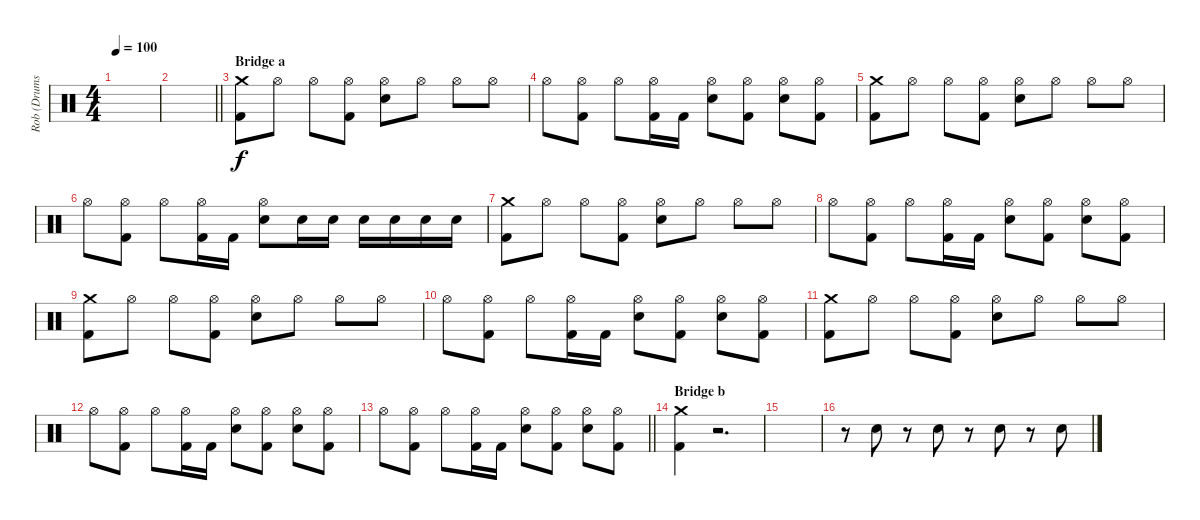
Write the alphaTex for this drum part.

\track ("Rob (Drums)" "Rob (Drums") {instrument percussion}
\staff {score}
\articulation defaults
\ts (4 4)
\tempo 100
\clef neutral
\ks c
|
\barLineRight lightlight
|
\section ("" "Bridge a")
("Crash medium (hit)" "Kick (hit) 2").8 "Hi-Hat (open)".8 "Hi-Hat (open)".8 ("Hi-Hat (open)" "Kick (hit) 2").8 ("Hi-Hat (open)" "Electric Snare (hit)").8 "Hi-Hat (open)".8 "Hi-Hat (open)".8 "Hi-Hat (open)".8 |
"Hi-Hat (open)".8 ("Hi-Hat (open)" "Kick (hit) 2").8 "Hi-Hat (open)".8 ("Hi-Hat (open)" "Kick (hit) 2").16 "Kick (hit) 2".16 ("Hi-Hat (open)" "Electric Snare (hit)").8 ("Hi-Hat (open)" "Kick (hit) 2").8 ("Hi-Hat (open)" "Electric Snare (hit)").8 ("Hi-Hat (open)" "Kick (hit) 2").8 |
("Crash medium (hit)" "Kick (hit) 2").8 "Hi-Hat (open)".8 "Hi-Hat (open)".8 ("Hi-Hat (open)" "Kick (hit) 2").8 ("Hi-Hat (open)" "Electric Snare (hit)").8 "Hi-Hat (open)".8 "Hi-Hat (open)".8 "Hi-Hat (open)".8 |
"Hi-Hat (open)".8 ("Hi-Hat (open)" "Kick (hit) 2").8 "Hi-Hat (open)".8 ("Hi-Hat (open)" "Kick (hit) 2").16 "Kick (hit) 2".16 ("Hi-Hat (open)" "Electric Snare (hit)").8 "Electric Snare (hit)".16 "Electric Snare (hit)".16 "Electric Snare (hit)".16 "Electric Snare (hit)".16 "Electric Snare (hit)".16 "Electric Snare (hit)".16 |
("Crash medium (hit)" "Kick (hit) 2").8 "Hi-Hat (open)".8 "Hi-Hat (open)".8 ("Hi-Hat (open)" "Kick (hit) 2").8 ("Hi-Hat (open)" "Electric Snare (hit)").8 "Hi-Hat (open)".8 "Hi-Hat (open)".8 "Hi-Hat (open)".8 |
"Hi-Hat (open)".8 ("Hi-Hat (open)" "Kick (hit) 2").8 "Hi-Hat (open)".8 ("Hi-Hat (open)" "Kick (hit) 2").16 "Kick (hit) 2".16 ("Hi-Hat (open)" "Electric Snare (hit)").8 ("Hi-Hat (open)" "Kick (hit) 2").8 ("Hi-Hat (open)" "Electric Snare (hit)").8 ("Hi-Hat (open)" "Kick (hit) 2").8 |
("Crash medium (hit)" "Kick (hit) 2").8 "Hi-Hat (open)".8 "Hi-Hat (open)".8 ("Hi-Hat (open)" "Kick (hit) 2").8 ("Hi-Hat (open)" "Electric Snare (hit)").8 "Hi-Hat (open)".8 "Hi-Hat (open)".8 "Hi-Hat (open)".8 |
"Hi-Hat (open)".8 ("Hi-Hat (open)" "Kick (hit) 2").8 "Hi-Hat (open)".8 ("Hi-Hat (open)" "Kick (hit) 2").16 "Kick (hit) 2".16 ("Hi-Hat (open)" "Electric Snare (hit)").8 ("Hi-Hat (open)" "Kick (hit) 2").8 ("Hi-Hat (open)" "Electric Snare (hit)").8 ("Hi-Hat (open)" "Kick (hit) 2").8 |
("Crash medium (hit)" "Kick (hit) 2").8 "Hi-Hat (open)".8 "Hi-Hat (open)".8 ("Hi-Hat (open)" "Kick (hit) 2").8 ("Hi-Hat (open)" "Electric Snare (hit)").8 "Hi-Hat (open)".8 "Hi-Hat (open)".8 "Hi-Hat (open)".8 |
"Hi-Hat (open)".8 ("Hi-Hat (open)" "Kick (hit) 2").8 "Hi-Hat (open)".8 ("Hi-Hat (open)" "Kick (hit) 2").16 "Kick (hit) 2".16 ("Hi-Hat (open)" "Electric Snare (hit)").8 ("Hi-Hat (open)" "Kick (hit) 2").8 ("Hi-Hat (open)" "Electric Snare (hit)").8 ("Hi-Hat (open)" "Kick (hit) 2").8 |
\barLineRight lightlight "Hi-Hat (open)".8
("Hi-Hat (open)" "Kick (hit) 2").8 "Hi-Hat (open)".8 ("Hi-Hat (open)" "Kick (hit) 2").16 "Kick (hit) 2".16 ("Hi-Hat (open)" "Electric Snare (hit)").8 ("Hi-Hat (open)" "Kick (hit) 2").8 ("Hi-Hat (open)" "Electric Snare (hit)").8 ("Hi-Hat (open)" "Kick (hit) 2").8 |
\section ("" "Bridge b")
("Crash medium (hit)" "Kick (hit) 2").4 r.2{d} |
|
r.8 "Electric Snare (hit)".8 r.8 "Electric Snare (hit)".8 r.8 "Electric Snare (hit)".8 r.8 "Electric Snare (hit)".8
